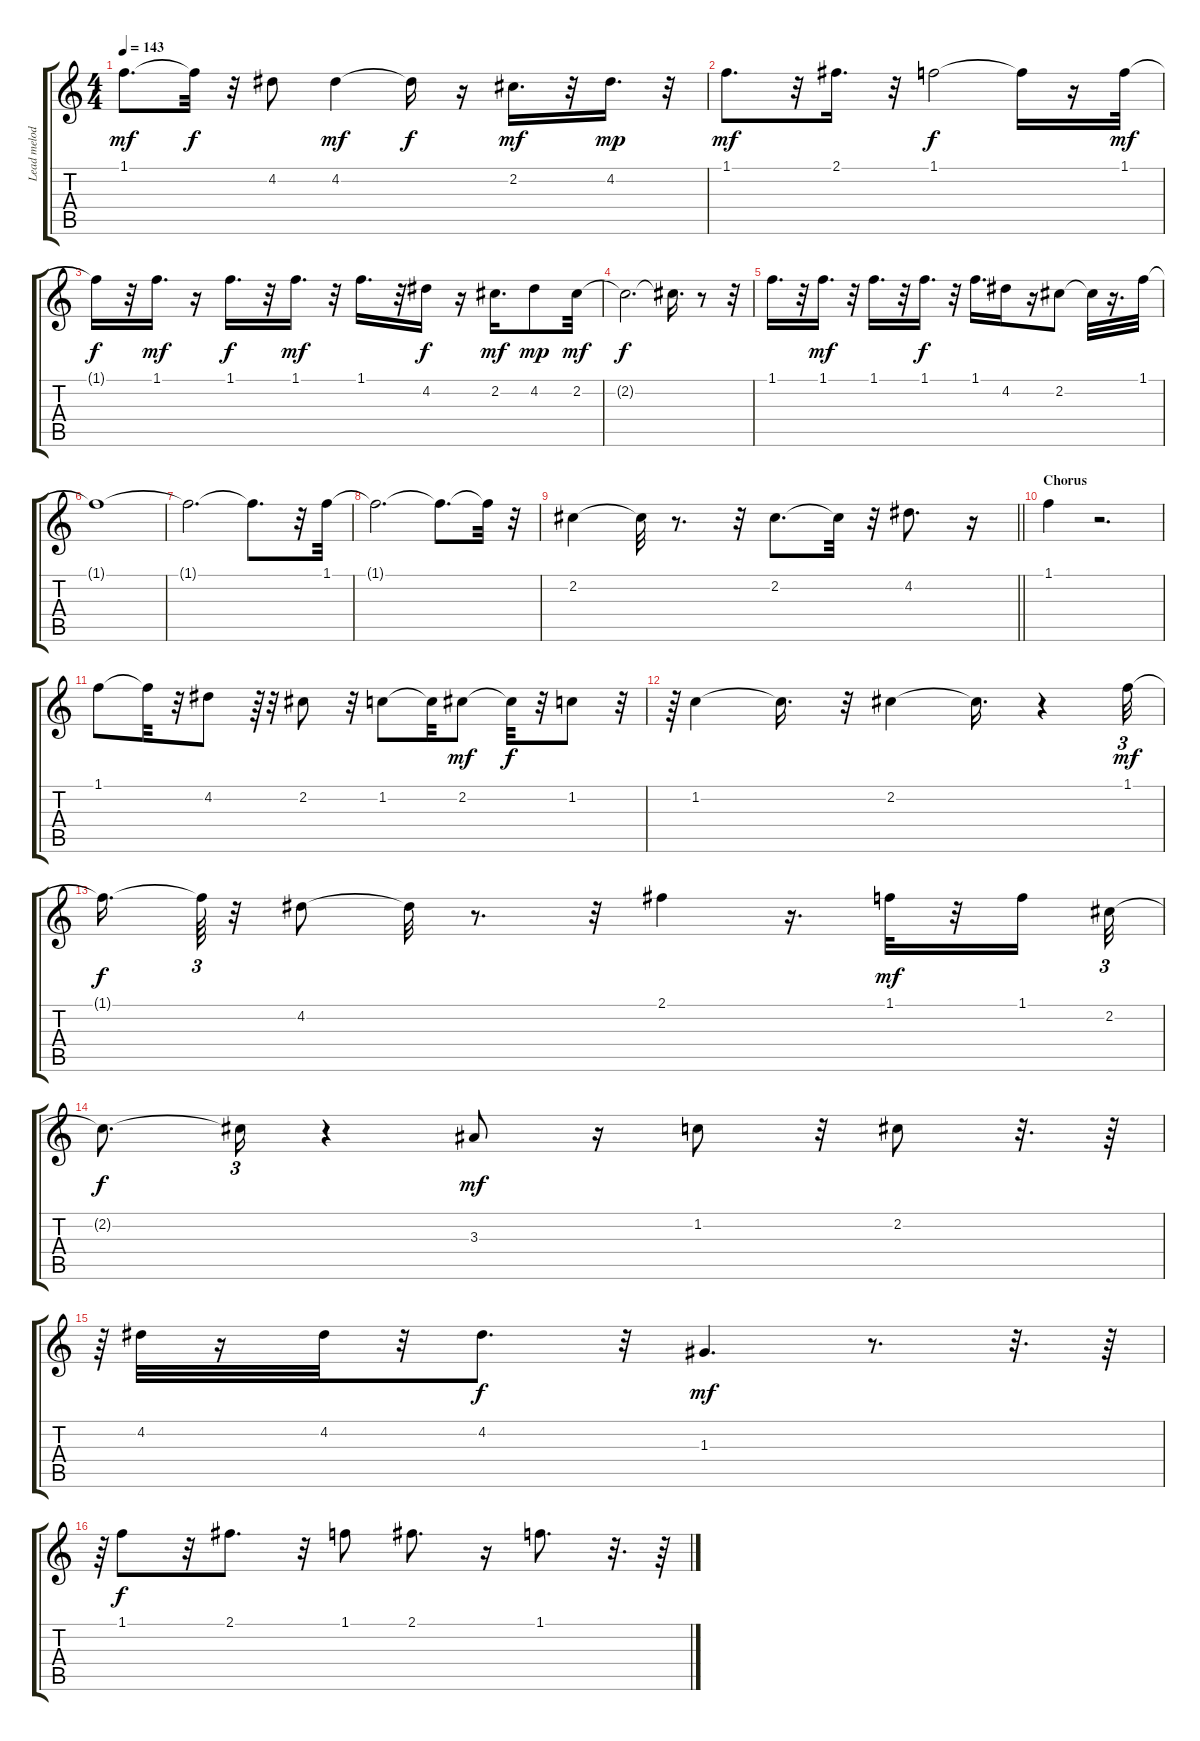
\track ("Lead melody" "Lead melod") {instrument electricguitarjazz}
\staff {score tabs}
\tuning (E4 B3 G3 D3 A2 E2) {hide}
\ts (4 4)
\tempo 143
\clef g2
\ks c
1.1.8{d dy mf} 1.1{t}.32{dy f} r.32 4.2.8 4.2.4{dy mf} 4.2{t}.16{dy f} r.16 2.2.16{d dy mf} r.32 4.2.16{d dy mp} r.32 |
1.1.8{d dy mf} r.32 2.1.16{d} r.32 1.1.2{dy f} 1.1{t}.16 r.16 1.1.32{dy mf} |
1.1{t}.16{dy f} r.32 1.1.16{d dy mf} r.16 1.1.16{d dy f} r.32 1.1.16{d dy mf} r.32 1.1.16{d} r.32 4.2.16{dy f} r.16 2.2.16{d dy mf} 4.2.8{dy mp} 2.2.32{dy mf} |
2.2{t}.2{d dy f} 2.2{t}.16{d} r.8 r.32 |
1.1.16{d} r.32 1.1.16{d dy mf} r.32 1.1.16{d} r.32 1.1.16{d dy f} r.32 1.1.16{d} 4.2.16 r.16 2.2.8 2.2{t}.32 r.16{d} 1.1.32 |
1.1{t}.1 |
1.1{t}.2{d} 1.1{t}.8{d} r.32 1.1.32 |
1.1{t}.2{d} 1.1{t}.8{d} 1.1{t}.32 r.32 |
\barLineRight lightlight
2.2.4 2.2{t}.32 r.8{d} r.32 2.2.8{d} 2.2{t}.32 r.32 4.2.8{d} r.16 |
\section ("" "Chorus")
1.1.4 r.2{d} |
1.1.8 1.1{t}.32 r.32 4.2.8 r.64{tu (3 2)} r.32 2.2.8 r.32 1.2.8 1.2{t}.32 2.2.8{dy mf} 2.2{t}.32{dy f} r.32 1.2.8 r.32{tu (3 2)} |
r.64{tu (3 2)} 1.2.4 1.2{t}.16{d} r.32 2.2.4 2.2{t}.16{d} r.4 1.1.32{tu (3 2) dy mf} |
1.1{t}.16{d dy f} 1.1{t}.64{tu (3 2)} r.32 4.2.8 4.2{t}.32 r.8{d} r.32 2.1.4 r.16{d} 1.1.32{dy mf} r.32 1.1.16 2.2.32{tu (3 2)} |
2.2{t}.8{d dy f} 2.2{t}.16{tu (3 2)} r.4 3.3.8{dy mf} r.16 1.2.8 r.32 2.2.8 r.32{d} r.64 |
r.64{tu (3 2)} 4.2.32 r.16 4.2.32 r.32 4.2.8{d dy f} r.32 1.3.4{d dy mf} r.8{d} r.32{d} r.64 |
r.64{tu (3 2)} 1.1.8{dy f} r.32 2.1.8{d} r.32 1.1.8 2.1.8{d} r.16 1.1.8{d} r.32{d} r.64
